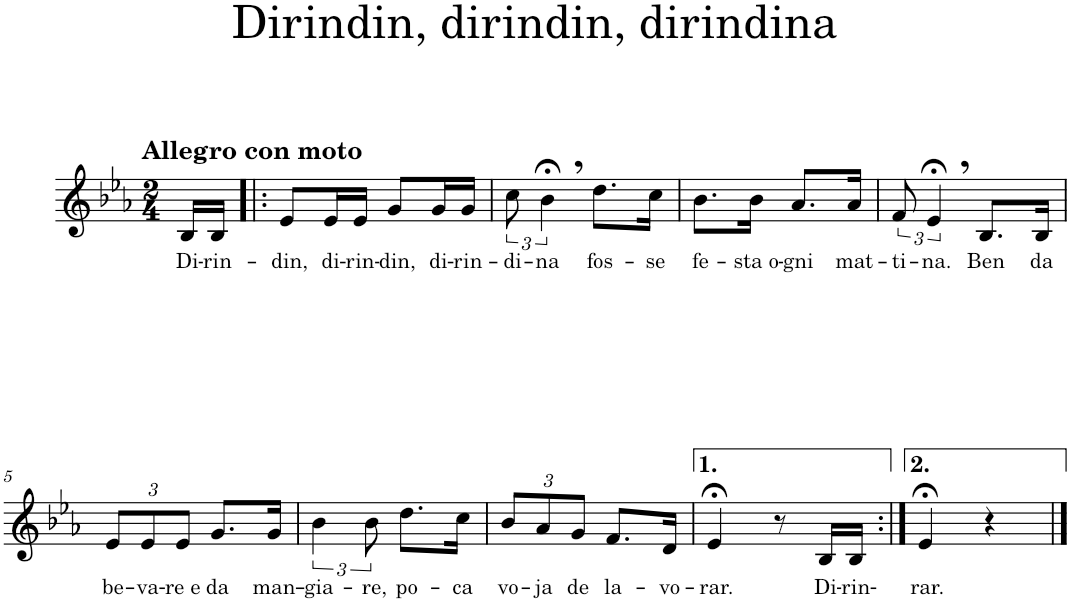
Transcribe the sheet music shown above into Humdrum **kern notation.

**kern	**text
*part1	*part1
*staff1	*staff1
*I"Piano	*
*I'Pno.	*
*clefG2	*
*k[b-e-a-]	*
*M2/4	*
=	=
!LO:TX:a:B:t=Allegro con moto	!
!	!LO:LY:b
16B-/LL	Di-
!	!LO:LY:b
16B-/JJ	-rin-
=1!|:	=1!|:
!	!LO:LY:b
8e-/L	-din,
!	!LO:LY:b
16e-/L	di-
!	!LO:LY:b
16e-/JJ	-rin-
!	!LO:LY:b
8g/L	-din,
!	!LO:LY:b
16g/L	di-
!	!LO:LY:b
16g/JJ	-rin-
=2	=2
!	!LO:LY:b
12cc\	-di-
!	!LO:LY:b
6b-;<,\	-na
!	!LO:LY:b
8.dd\L	fos-
!	!LO:LY:b
16cc\Jk	-se
=3	=3
!	!LO:LY:b
8.b-\L	fe-
!	!LO:LY:b
16b-\Jk	-sta o-
!	!LO:LY:b
8.a-/L	-gni
!	!LO:LY:b
16a-/Jk	mat-
=4	=4
!	!LO:LY:b
12f/	-ti-
!	!LO:LY:b
6e-;<,/	-na.
!	!LO:LY:b
8.B-/L	Ben
!	!LO:LY:b
16B-/Jk	da
!!LO:LB:g=z
=5	=5
*Xbrackettup	*
!	!LO:LY:b
12e-/L	be-
!	!LO:LY:b
12e-/	-va-
!	!LO:LY:b
12e-/J	-re e
!	!LO:LY:b
8.g/L	da
!	!LO:LY:b
16g/Jk	man-
=6	=6
*brackettup	*
!	!LO:LY:b
6b-\	-gia-
!	!LO:LY:b
12b-\	-re,
!	!LO:LY:b
8.dd\L	po-
!	!LO:LY:b
16cc\Jk	-ca
=7	=7
*Xbrackettup	*
!	!LO:LY:b
12b-/L	vo-
!	!LO:LY:b
12a-/	-ja
!	!LO:LY:b
12g/J	de
!	!LO:LY:b
8.f/L	la-
!	!LO:LY:b
16d/Jk	-vo-
=8	=8
!	!LO:LY:b
4e-;</	-rar.
8r	.
!	!LO:LY:b
16B-/LL	Di-
!	!LO:LY:b
16B-/JJ	-rin-
=9:|!	=9:|!
!	!LO:LY:b
4e-;</	-rar.
4r	.
==	==
*-	*-
